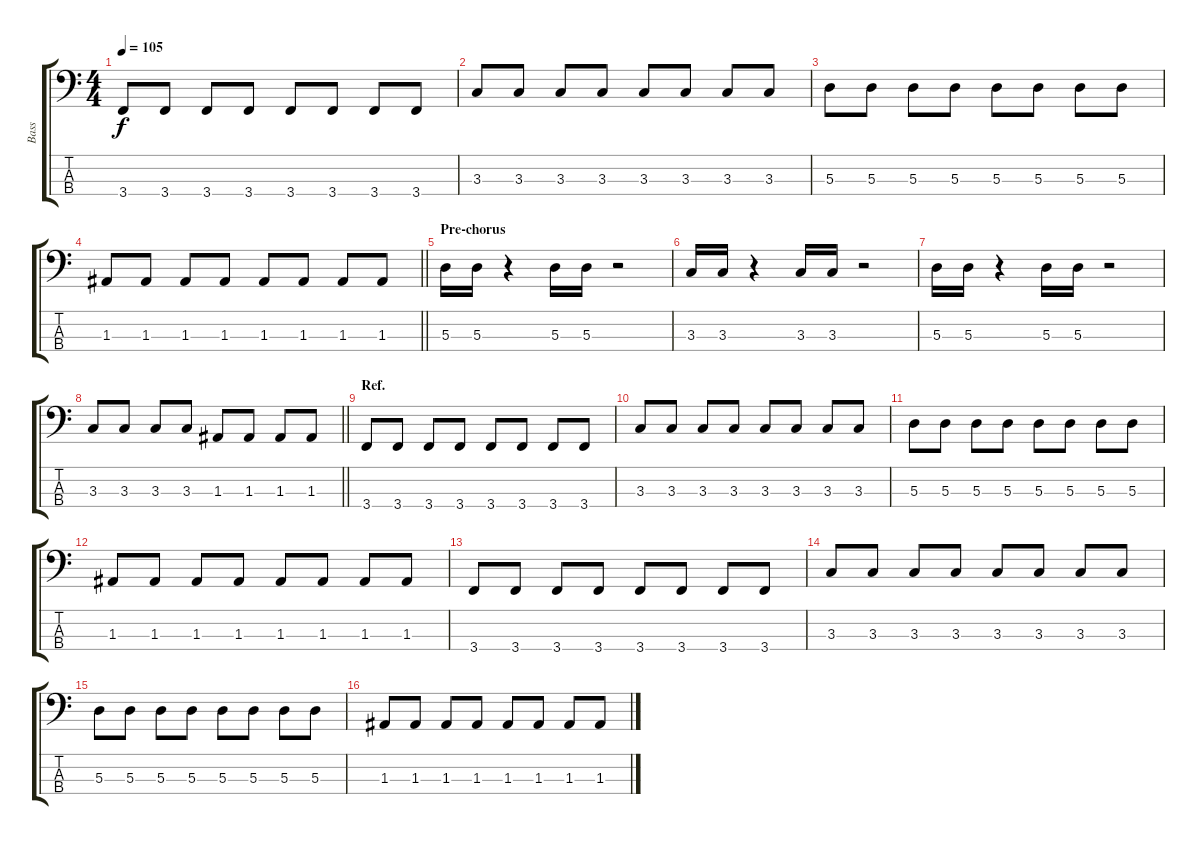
\track ("Bass" "Bass") {instrument electricbasspick}
\staff {score tabs}
\tuning (G2 D2 A1 D1) {hide}
\ts (4 4)
\tempo 105
\clef f4
\ks c
3.4.8{dy f} 3.4.8 3.4.8 3.4.8 3.4.8 3.4.8 3.4.8 3.4.8 |
3.3.8 3.3.8 3.3.8 3.3.8 3.3.8 3.3.8 3.3.8 3.3.8 |
5.3.8 5.3.8 5.3.8 5.3.8 5.3.8 5.3.8 5.3.8 5.3.8 |
\barLineRight lightlight
1.3.8 1.3.8 1.3.8 1.3.8 1.3.8 1.3.8 1.3.8 1.3.8 |
\section ("" "Pre-chorus")
5.3.16 5.3.16 r.4 5.3.16 5.3.16 r.2 |
3.3.16 3.3.16 r.4 3.3.16 3.3.16 r.2 |
5.3.16 5.3.16 r.4 5.3.16 5.3.16 r.2 |
\barLineRight lightlight
3.3.8 3.3.8 3.3.8 3.3.8 1.3.8 1.3.8 1.3.8 1.3.8 |
\section ("" "Ref.")
3.4.8 3.4.8 3.4.8 3.4.8 3.4.8 3.4.8 3.4.8 3.4.8 |
3.3.8 3.3.8 3.3.8 3.3.8 3.3.8 3.3.8 3.3.8 3.3.8 |
5.3.8 5.3.8 5.3.8 5.3.8 5.3.8 5.3.8 5.3.8 5.3.8 |
1.3.8 1.3.8 1.3.8 1.3.8 1.3.8 1.3.8 1.3.8 1.3.8 |
3.4.8 3.4.8 3.4.8 3.4.8 3.4.8 3.4.8 3.4.8 3.4.8 |
3.3.8 3.3.8 3.3.8 3.3.8 3.3.8 3.3.8 3.3.8 3.3.8 |
5.3.8 5.3.8 5.3.8 5.3.8 5.3.8 5.3.8 5.3.8 5.3.8 |
1.3.8 1.3.8 1.3.8 1.3.8 1.3.8 1.3.8 1.3.8 1.3.8
